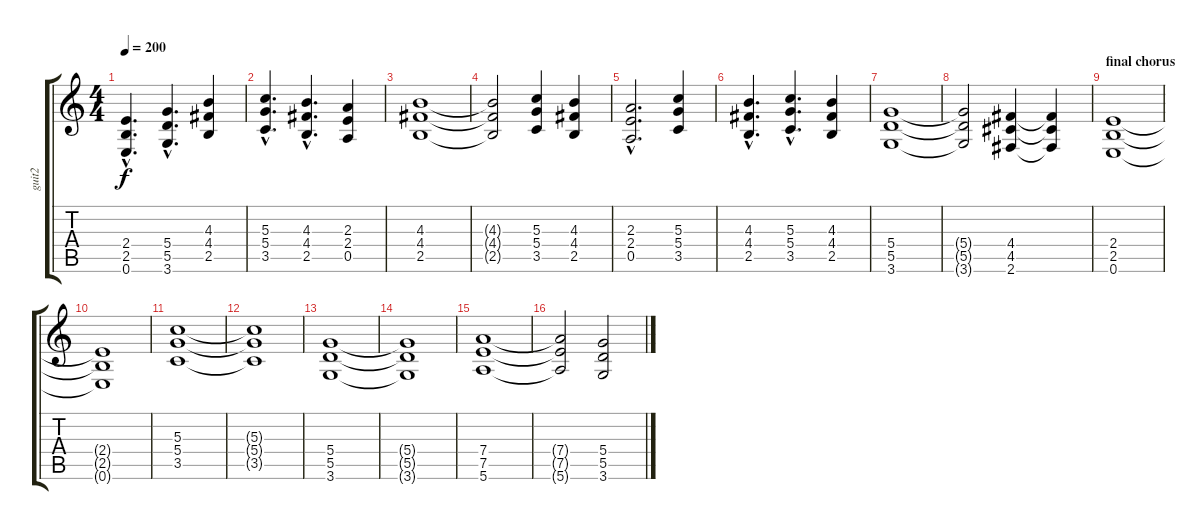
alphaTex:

\track ("guit2" "guit2") {instrument distortionguitar}
\staff {score tabs}
\tuning (E4 B3 G3 D3 A2 E2) {hide}
\ts (4 4)
\tempo 200
\clef g2
\ks c
(2.4{hac} 2.5{hac} 0.6{hac}).4{d dy f balance 8} (5.4{hac} 5.5{hac} 3.6{hac}).4{d} (4.3 4.4 2.5).4 |
(5.3{hac} 5.4{hac} 3.5{hac}).4{d} (4.3{hac} 4.4{hac} 2.5{hac}).4{d} (2.3 2.4 0.5).4 |
(4.3 4.4 2.5).1 |
(4.3{t} 4.4{t} 2.5{t}).2 (5.3 5.4 3.5).4 (4.3 4.4 2.5).4 |
(2.3{hac} 2.4{hac} 0.5{hac}).2{d} (5.3 5.4 3.5).4 |
(4.3{hac} 4.4{hac} 2.5{hac}).4{d} (5.3{hac} 5.4{hac} 3.5{hac}).4{d} (4.3 4.4 2.5).4 |
(5.4 5.5 3.6).1 |
(5.4{t} 5.5{t} 3.6{t}).2 (4.4 4.5 2.6).4 (4.4{t} 4.5{t} 2.6{t}).4 |
\section ("" "final chorus")
(2.4 2.5 0.6).1 |
(2.4{t} 2.5{t} 0.6{t}).1 |
(5.3 5.4 3.5).1 |
(5.3{t} 5.4{t} 3.5{t}).1 |
(5.4 5.5 3.6).1 |
(5.4{t} 5.5{t} 3.6{t}).1 |
(7.4 7.5 5.6).1 |
(7.4{t} 7.5{t} 5.6{t}).2 (5.4 5.5 3.6).2
